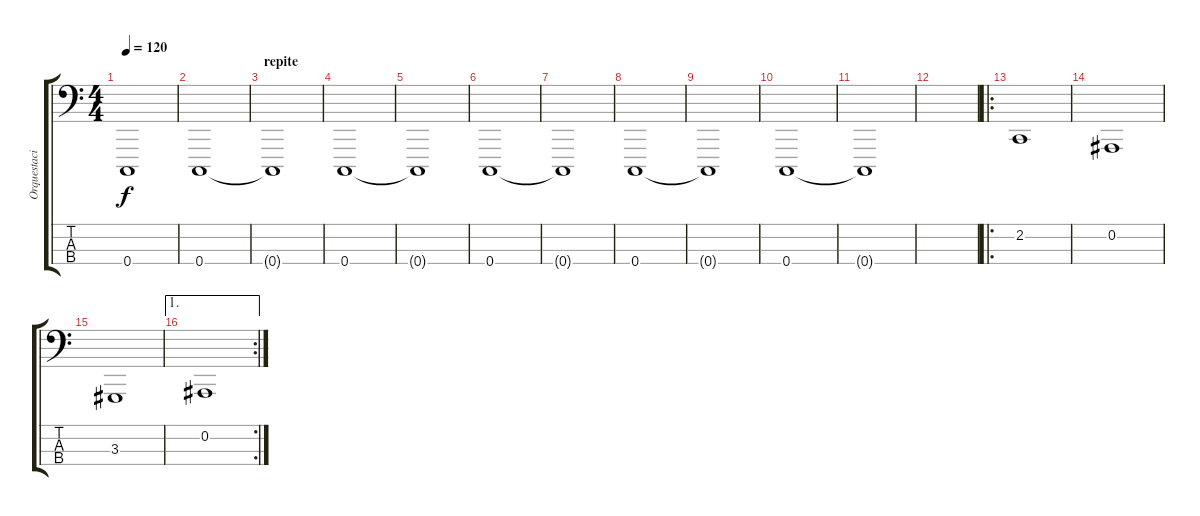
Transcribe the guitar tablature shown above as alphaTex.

\track ("Orquestación" "Orquestaci") {instrument stringensemble1}
\staff {score tabs}
\tuning (Eb2 Bb1 F1 C1) {hide}
\ts (4 4)
\tempo 120
\clef f4
\ks c
0.4{t}.1{dy f} |
0.4.1 |
\section ("" "repite")
0.4{t}.1 |
0.4.1 |
0.4{t}.1 |
0.4.1 |
0.4{t}.1 |
0.4.1 |
0.4{t}.1 |
0.4.1 |
0.4{t}.1 |
|
\ro
2.2.1 |
0.2.1 |
3.3.1 |
\ae 1
\rc 2
0.2.1
